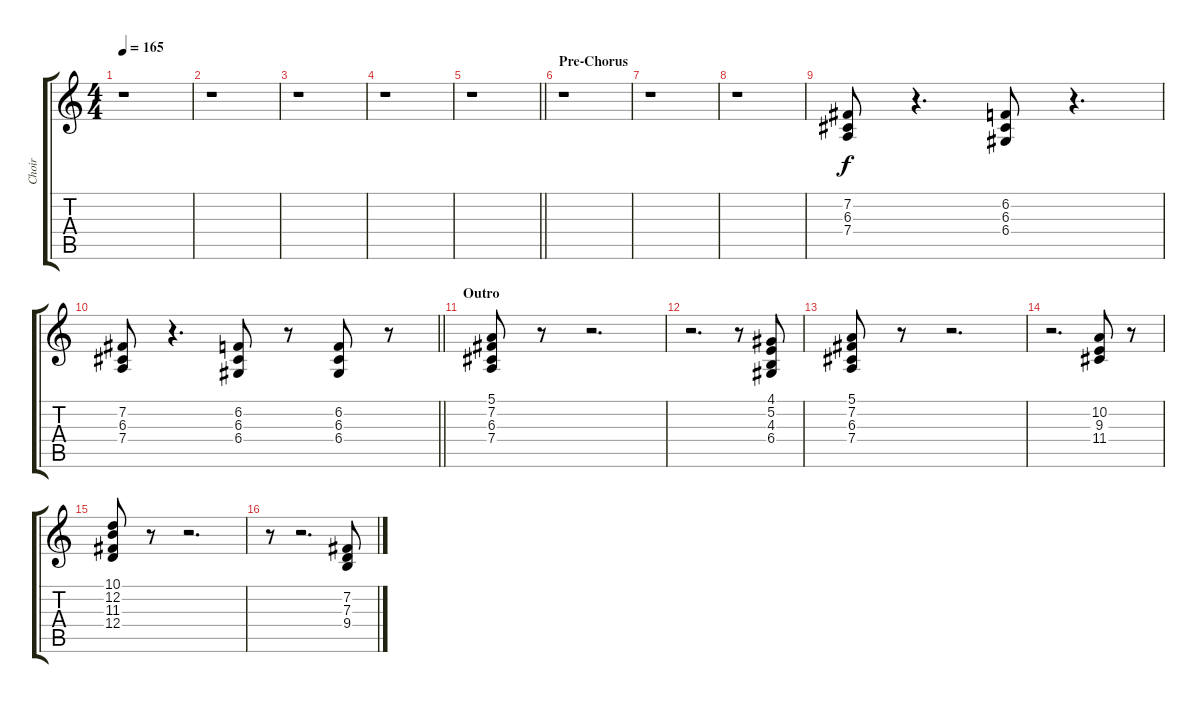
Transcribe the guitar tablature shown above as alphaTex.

\track ("Choir" "Choir") {instrument choiraahs}
\staff {score tabs}
\tuning (E4 B3 G3 D3 A2 E2) {hide}
\ts (4 4)
\tempo 165
\clef g2
\ks c
r.1{dy f} |
r.1 |
r.1 |
r.1 |
\barLineRight lightlight
r.1 |
\section ("" "Pre-Chorus")
r.1 |
r.1 |
r.1 |
(7.2 6.3 7.4).8 r.4{d} (6.2 6.3 6.4).8 r.4{d} |
\barLineRight lightlight
(7.2 6.3 7.4).8 r.4{d} (6.2 6.3 6.4).8 r.8 (6.2 6.3 6.4).8 r.8 |
\section ("" "Outro")
(5.1 7.2 6.3 7.4).8 r.8 r.2{d} |
r.2{d} r.8 (4.1 5.2 4.3 6.4).8 |
(5.1 7.2 6.3 7.4).8 r.8 r.2{d} |
r.2{d} (10.2 9.3 11.4).8 r.8 |
(10.1 12.2 11.3 12.4).8 r.8 r.2{d} |
r.8 r.2{d} (7.2 7.3 9.4).8
